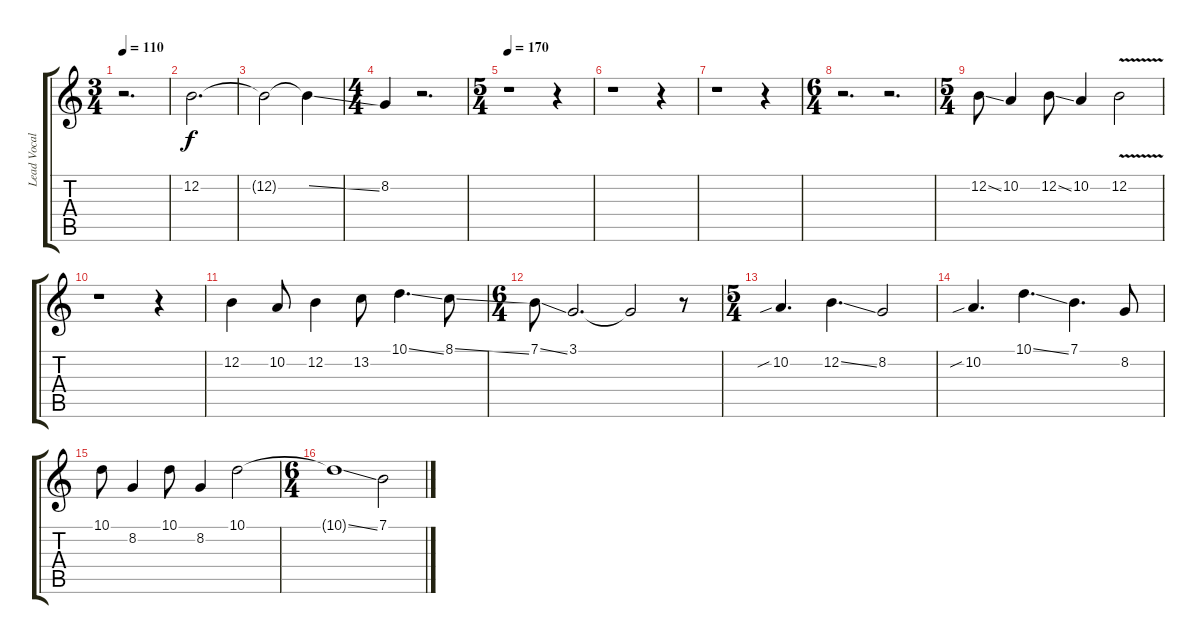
\track ("Lead Vocals" "Lead Vocal") {instrument flute}
\staff {score tabs}
\tuning (E4 B3 G3 D3 A2 E2) {hide}
\ts (3 4)
\tempo 110
\clef g2
\ks c
r.2{d dy f} |
12.2.2{d} |
12.2{t}.2 12.2{ss t}.4 |
\ts (4 4)
8.2.4 r.2{d} |
\ts (5 4)
\tempo 170
r.1 r.4 |
r.1 r.4 |
r.1 r.4 |
\ts (6 4)
r.2{d} r.2{d} |
\ts (5 4)
12.2{ss}.8 10.2.4 12.2{ss}.8 10.2.4 12.2{v}.2 |
r.1 r.4 |
12.2.4 10.2.8 12.2.4 13.2.8 10.1{ss}.4{d} 8.1{ss}.8 |
\ts (6 4)
7.1{ss}.8 3.1.2{d} 3.1{t}.2 r.8 |
\ts (5 4)
10.2{sib}.4{d} 12.2{ss}.4{d} 8.2.2 |
10.2{sib}.4{d} 10.1{ss}.4{d} 7.1.4{d} 8.2.8 |
10.1.8 8.2.4 10.1.8 8.2.4 10.1.2 |
\ts (6 4)
10.1{ss t}.1 7.1.2
